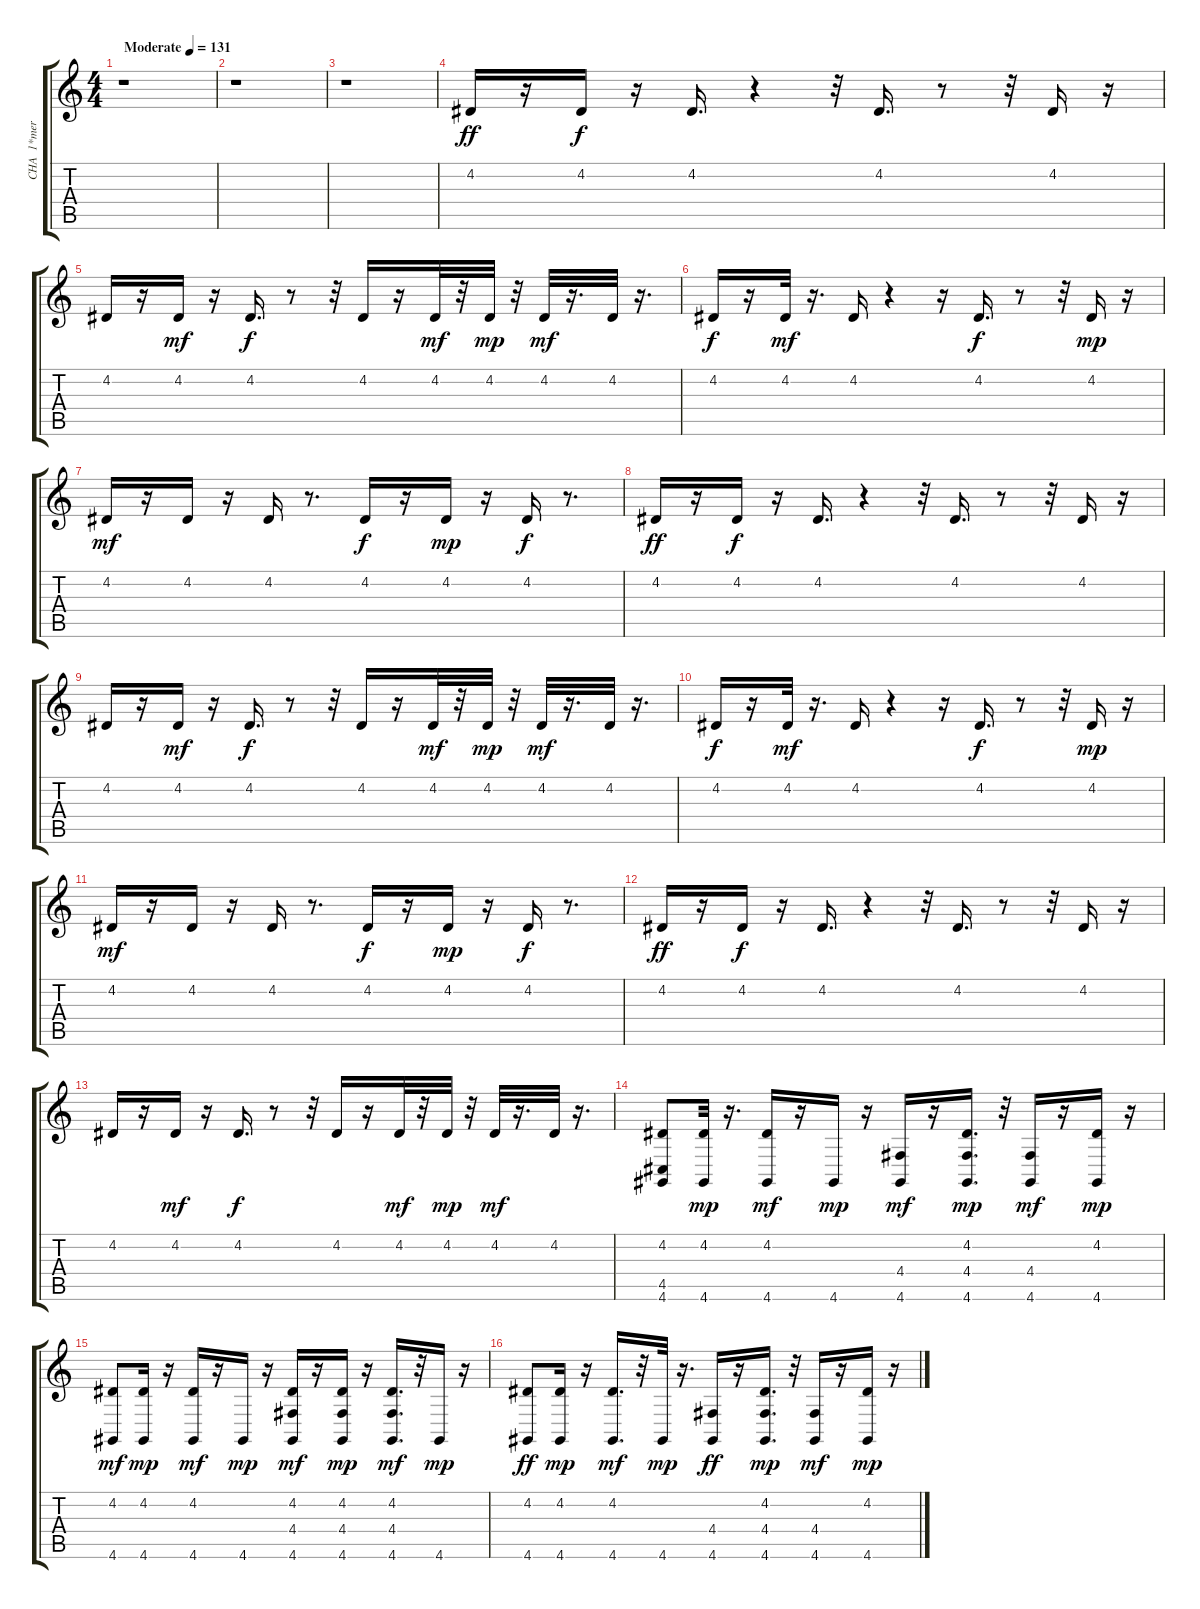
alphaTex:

\track ("CHA  1*merged" "CHA  1*mer") {instrument acousticgrandpiano}
\staff {score tabs}
\tuning (E4 B3 G3 D3 A2 E2) {hide}
\ts (4 4)
\tempo (131 "Moderate")
\clef g2
\ks c
r.1{dy ff instrument acousticgrandpiano} |
r.1 |
r.1 |
4.2.16 r.16 4.2.16{dy f} r.16 4.2.16{d} r.4 r.32 4.2.16{d} r.8 r.32 4.2.16 r.16 |
4.2.16 r.16 4.2.16{dy mf} r.16 4.2.16{d dy f} r.8 r.32 4.2.16 r.16 4.2.32{dy mf} r.32 4.2.32{dy mp} r.32 4.2.32{dy mf} r.16{d} 4.2.32 r.16{d} |
4.2.16{dy f} r.16 4.2.32{dy mf} r.16{d} 4.2.16 r.4 r.16 4.2.16{d dy f} r.8 r.32 4.2.16{dy mp} r.16 |
4.2.16{dy mf} r.16 4.2.16 r.16 4.2.16 r.8{d} 4.2.16{dy f} r.16 4.2.16{dy mp} r.16 4.2.16{dy f} r.8{d} |
4.2.16{dy ff} r.16 4.2.16{dy f} r.16 4.2.16{d} r.4 r.32 4.2.16{d} r.8 r.32 4.2.16 r.16 |
4.2.16 r.16 4.2.16{dy mf} r.16 4.2.16{d dy f} r.8 r.32 4.2.16 r.16 4.2.32{dy mf} r.32 4.2.32{dy mp} r.32 4.2.32{dy mf} r.16{d} 4.2.32 r.16{d} |
4.2.16{dy f} r.16 4.2.32{dy mf} r.16{d} 4.2.16 r.4 r.16 4.2.16{d dy f} r.8 r.32 4.2.16{dy mp} r.16 |
4.2.16{dy mf} r.16 4.2.16 r.16 4.2.16 r.8{d} 4.2.16{dy f} r.16 4.2.16{dy mp} r.16 4.2.16{dy f} r.8{d} |
4.2.16{dy ff} r.16 4.2.16{dy f} r.16 4.2.16{d} r.4 r.32 4.2.16{d} r.8 r.32 4.2.16 r.16 |
4.2.16 r.16 4.2.16{dy mf} r.16 4.2.16{d dy f} r.8 r.32 4.2.16 r.16 4.2.32{dy mf} r.32 4.2.32{dy mp} r.32 4.2.32{dy mf} r.16{d} 4.2.32 r.16{d} |
(4.2 4.5 4.6).8 (4.2 4.6).32{dy mp} r.16{d} (4.2 4.6).16{dy mf} r.16 4.6.16{dy mp} r.16 (4.4 4.6).16{dy mf} r.16 (4.2 4.4 4.6).16{d dy mp} r.32 (4.4 4.6).16{dy mf} r.16 (4.2 4.6).16{dy mp} r.16 |
(4.2 4.6).8{dy mf} (4.2 4.6).16{dy mp} r.16 (4.2 4.6).16{dy mf} r.16 4.6.16{dy mp} r.16 (4.2 4.4 4.6).16{dy mf} r.16 (4.2 4.4 4.6).16{dy mp} r.16 (4.2 4.4 4.6).16{d dy mf} r.32 4.6.16{dy mp} r.16 |
(4.2 4.6).8{dy ff} (4.2 4.6).16{dy mp} r.16 (4.2 4.6).16{d dy mf} r.32 4.6.32{dy mp} r.16{d} (4.4 4.6).16{dy ff} r.16 (4.2 4.4 4.6).16{d dy mp} r.32 (4.4 4.6).16{dy mf} r.16 (4.2 4.6).16{dy mp} r.16
